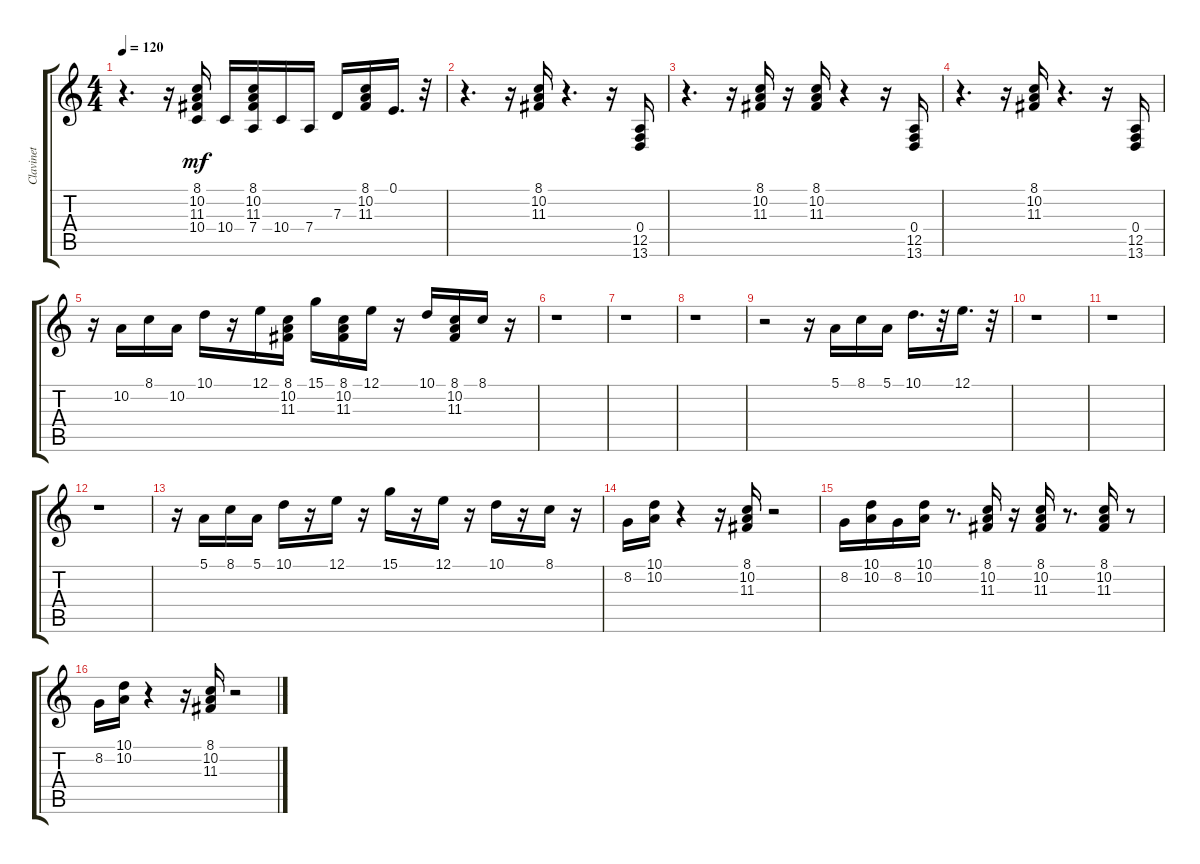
\track ("Clavinet" "Clavinet") {instrument clavinet}
\staff {score tabs}
\tuning (E4 B3 G3 D3 A2 E2) {hide}
\ts (4 4)
\tempo 120
\clef g2
\ks c
r.4{d dy mf} r.16 (8.1 10.2 11.3 10.4).16 10.4.16 (8.1 10.2 11.3 7.4).16 10.4.16 7.4.16 7.3.16 (8.1 10.2 11.3).16 0.1.16{d} r.32 |
r.4{d} r.16 (8.1 10.2 11.3).16 r.4{d} r.16 (0.4 12.5 13.6).16 |
r.4{d} r.16 (8.1 10.2 11.3).16 r.16 (8.1 10.2 11.3).16 r.4 r.16 (0.4 12.5 13.6).16 |
r.4{d} r.16 (8.1 10.2 11.3).16 r.4{d} r.16 (0.4 12.5 13.6).16 |
r.16 10.2.16 8.1.16 10.2.16 10.1.16 r.16 12.1.16 (8.1 10.2 11.3).16 15.1.16 (8.1 10.2 11.3).16 12.1.16 r.16 10.1.16 (8.1 10.2 11.3).16 8.1.16 r.16 |
r.1 |
r.1 |
r.1 |
r.2 r.16 5.1.16 8.1.16 5.1.16 10.1.16{d} r.32 12.1.16{d} r.32 |
r.1 |
r.1 |
r.1 |
r.16 5.1.16 8.1.16 5.1.16 10.1.16 r.16 12.1.16 r.16 15.1.16 r.16 12.1.16 r.16 10.1.16 r.16 8.1.16 r.16 |
8.2.16 (10.1 10.2).16 r.4 r.16 (8.1 10.2 11.3).16 r.2 |
8.2.16 (10.1 10.2).16 8.2.16 (10.1 10.2).16 r.8{d} (8.1 10.2 11.3).16 r.16 (8.1 10.2 11.3).16 r.8{d} (8.1 10.2 11.3).16 r.8 |
8.2.16 (10.1 10.2).16 r.4 r.16 (8.1 10.2 11.3).16 r.2
